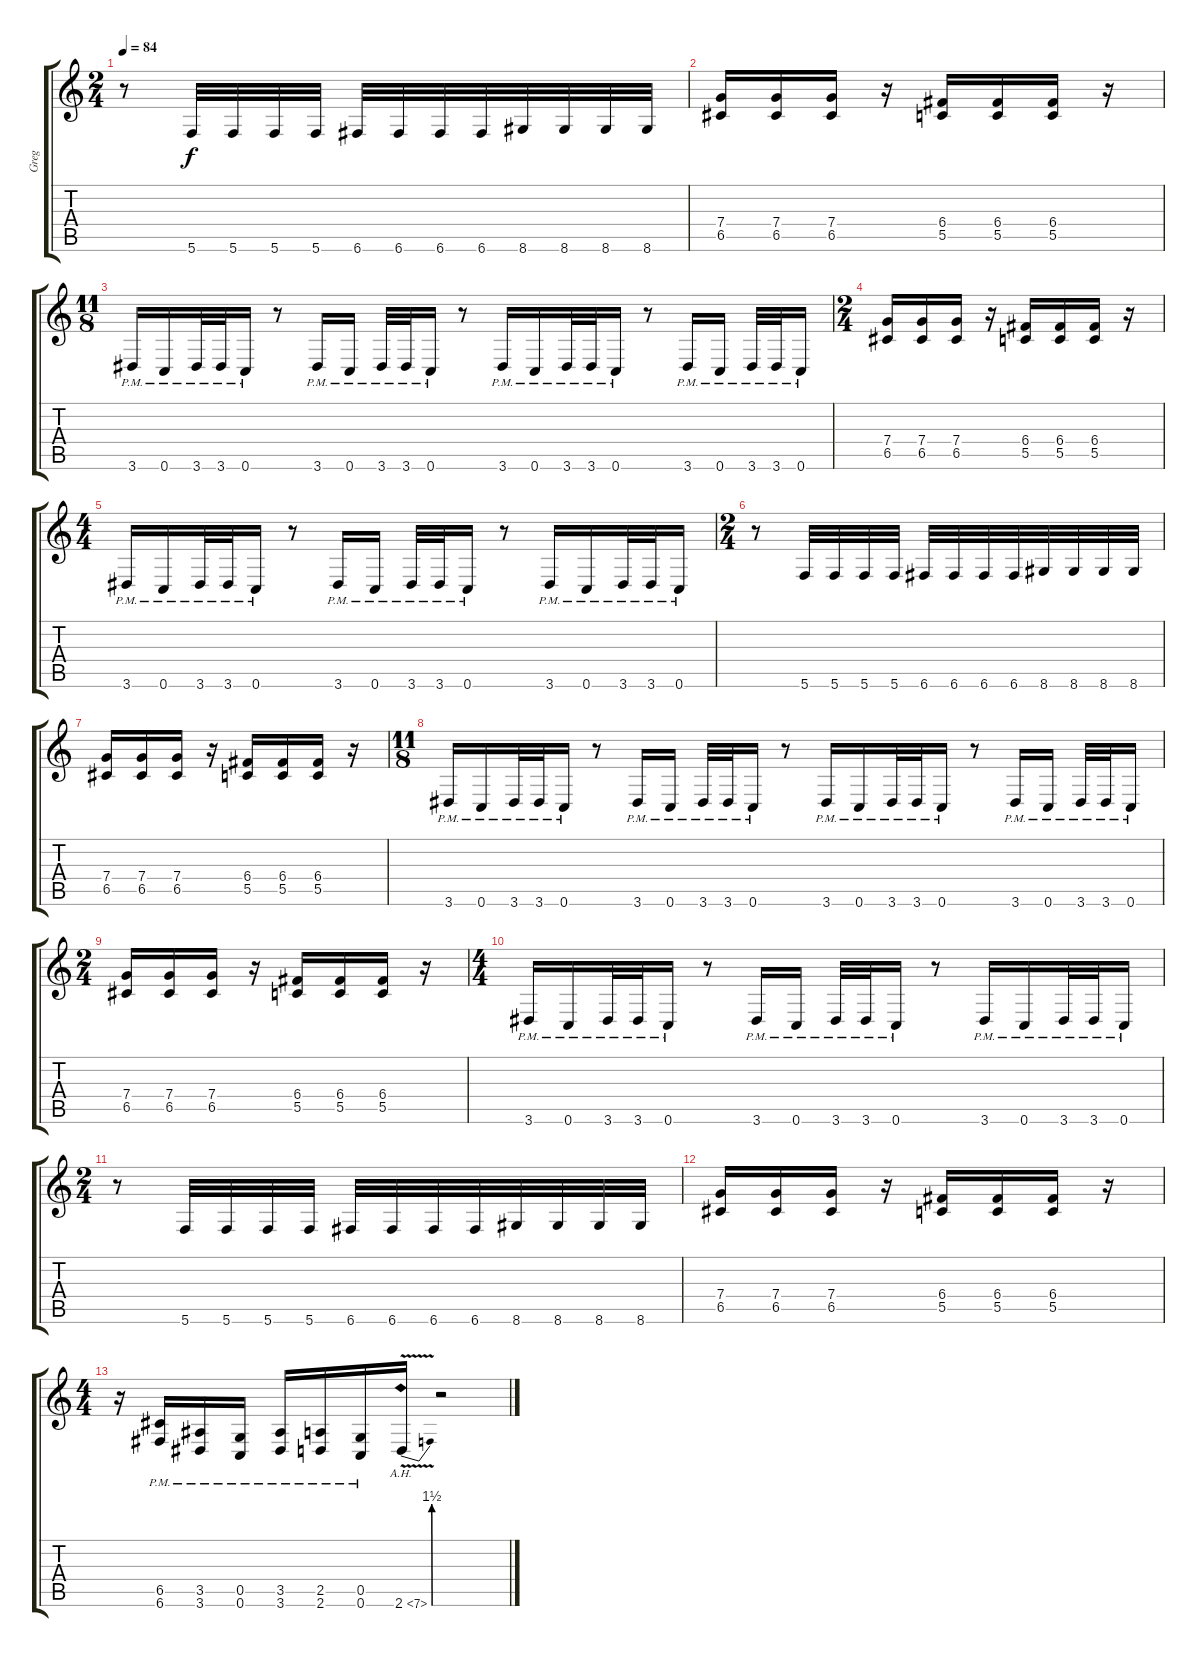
\track ("Greg" "Greg") {instrument distortionguitar}
\staff {score tabs}
\tuning (D4 A3 F3 C3 G2 C2) {hide}
\ts (2 4)
\tempo 84
\clef g2
\ks c
r.8{dy f} 5.6.32 5.6.32 5.6.32 5.6.32 6.6.32 6.6.32 6.6.32 6.6.32 8.6.32 8.6.32 8.6.32 8.6.32 |
(7.4 6.5).16 (7.4 6.5).16 (7.4 6.5).16 r.16 (6.4 5.5).16 (6.4 5.5).16 (6.4 5.5).16 r.16 |
\ts (11 8)
3.6{pm}.16 0.6{pm}.16 3.6{pm}.32 3.6{pm}.32 0.6{pm}.16 r.8 3.6{pm}.16 0.6{pm}.16 3.6{pm}.32 3.6{pm}.32 0.6{pm}.16 r.8 3.6{pm}.16 0.6{pm}.16 3.6{pm}.32 3.6{pm}.32 0.6{pm}.16 r.8 3.6{pm}.16 0.6{pm}.16 3.6{pm}.32 3.6{pm}.32 0.6{pm}.16 |
\ts (2 4)
(7.4 6.5).16 (7.4 6.5).16 (7.4 6.5).16 r.16 (6.4 5.5).16 (6.4 5.5).16 (6.4 5.5).16 r.16 |
\ts (4 4)
3.6{pm}.16 0.6{pm}.16 3.6{pm}.32 3.6{pm}.32 0.6{pm}.16 r.8 3.6{pm}.16 0.6{pm}.16 3.6{pm}.32 3.6{pm}.32 0.6{pm}.16 r.8 3.6{pm}.16 0.6{pm}.16 3.6{pm}.32 3.6{pm}.32 0.6{pm}.16 |
\ts (2 4)
r.8 5.6.32 5.6.32 5.6.32 5.6.32 6.6.32 6.6.32 6.6.32 6.6.32 8.6.32 8.6.32 8.6.32 8.6.32 |
(7.4 6.5).16 (7.4 6.5).16 (7.4 6.5).16 r.16 (6.4 5.5).16 (6.4 5.5).16 (6.4 5.5).16 r.16 |
\ts (11 8)
3.6{pm}.16 0.6{pm}.16 3.6{pm}.32 3.6{pm}.32 0.6{pm}.16 r.8 3.6{pm}.16 0.6{pm}.16 3.6{pm}.32 3.6{pm}.32 0.6{pm}.16 r.8 3.6{pm}.16 0.6{pm}.16 3.6{pm}.32 3.6{pm}.32 0.6{pm}.16 r.8 3.6{pm}.16 0.6{pm}.16 3.6{pm}.32 3.6{pm}.32 0.6{pm}.16 |
\ts (2 4)
(7.4 6.5).16 (7.4 6.5).16 (7.4 6.5).16 r.16 (6.4 5.5).16 (6.4 5.5).16 (6.4 5.5).16 r.16 |
\ts (4 4)
3.6{pm}.16 0.6{pm}.16 3.6{pm}.32 3.6{pm}.32 0.6{pm}.16 r.8 3.6{pm}.16 0.6{pm}.16 3.6{pm}.32 3.6{pm}.32 0.6{pm}.16 r.8 3.6{pm}.16 0.6{pm}.16 3.6{pm}.32 3.6{pm}.32 0.6{pm}.16 |
\ts (2 4)
r.8 5.6.32 5.6.32 5.6.32 5.6.32 6.6.32 6.6.32 6.6.32 6.6.32 8.6.32 8.6.32 8.6.32 8.6.32 |
(7.4 6.5).16 (7.4 6.5).16 (7.4 6.5).16 r.16 (6.4 5.5).16 (6.4 5.5).16 (6.4 5.5).16 r.16 |
\ts (4 4)
r.16 (6.5{pm} 6.6{pm}).16 (3.5{pm} 3.6{pm}).16 (0.5{pm} 0.6{pm}).16 (3.5{pm} 3.6{pm}).16 (2.5{pm} 2.6{pm}).16 (0.5{pm} 0.6{pm}).16 2.6{be (bend 0 0 60 6) ah 5 v}.16 r.2
